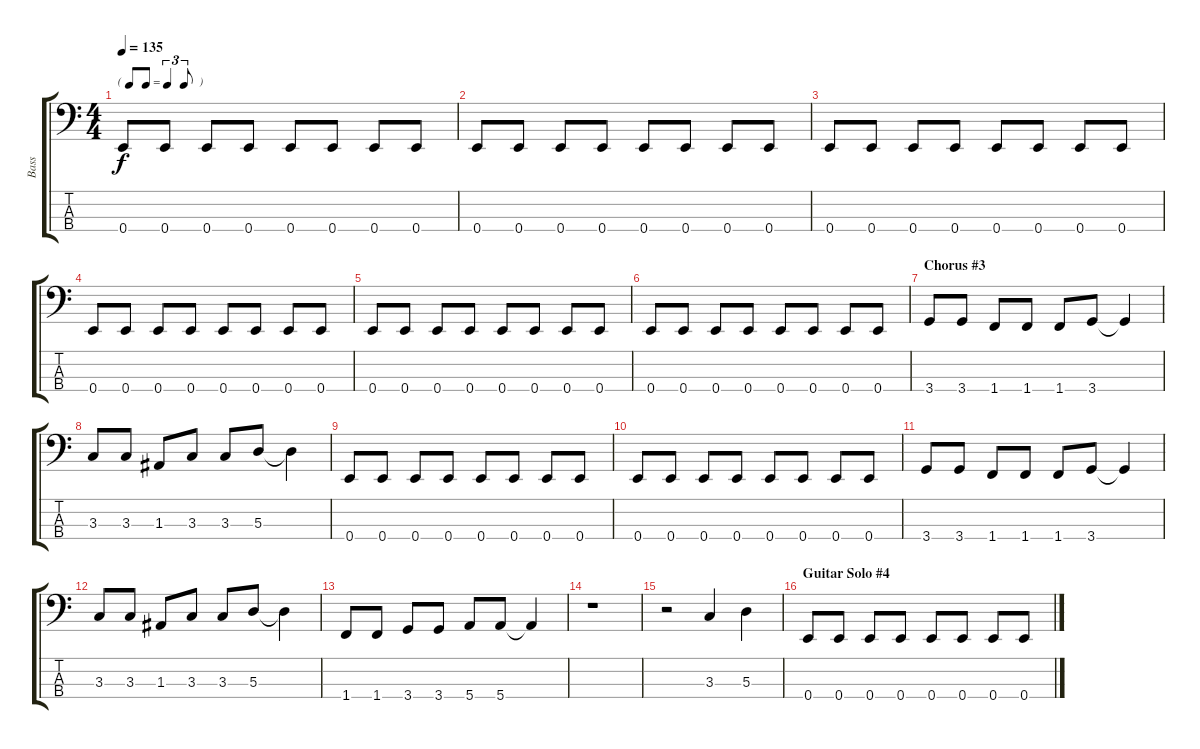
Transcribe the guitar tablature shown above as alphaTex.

\track ("Bass" "Bass") {instrument electricbasspick}
\staff {score tabs}
\tuning (G2 D2 A1 E1) {hide}
\ts (4 4)
\tf triplet8th
\tempo 135
\clef f4
\ks c
0.4.8{dy f} 0.4.8 0.4.8 0.4.8 0.4.8 0.4.8 0.4.8 0.4.8 |
0.4.8 0.4.8 0.4.8 0.4.8 0.4.8 0.4.8 0.4.8 0.4.8 |
0.4.8 0.4.8 0.4.8 0.4.8 0.4.8 0.4.8 0.4.8 0.4.8 |
0.4.8 0.4.8 0.4.8 0.4.8 0.4.8 0.4.8 0.4.8 0.4.8 |
0.4.8 0.4.8 0.4.8 0.4.8 0.4.8 0.4.8 0.4.8 0.4.8 |
0.4.8 0.4.8 0.4.8 0.4.8 0.4.8 0.4.8 0.4.8 0.4.8 |
\section ("" "Chorus #3")
3.4.8 3.4.8 1.4.8 1.4.8 1.4.8 3.4.8 3.4{t}.4 |
3.3.8 3.3.8 1.3.8 3.3.8 3.3.8 5.3.8 5.3{t}.4 |
0.4.8 0.4.8 0.4.8 0.4.8 0.4.8 0.4.8 0.4.8 0.4.8 |
0.4.8 0.4.8 0.4.8 0.4.8 0.4.8 0.4.8 0.4.8 0.4.8 |
3.4.8 3.4.8 1.4.8 1.4.8 1.4.8 3.4.8 3.4{t}.4 |
3.3.8 3.3.8 1.3.8 3.3.8 3.3.8 5.3.8 5.3{t}.4 |
1.4.8 1.4.8 3.4.8 3.4.8 5.4.8 5.4.8 5.4{t}.4 |
r.1 |
r.2 3.3.4 5.3.4 |
\section ("" "Guitar Solo #4")
0.4.8 0.4.8 0.4.8 0.4.8 0.4.8 0.4.8 0.4.8 0.4.8
